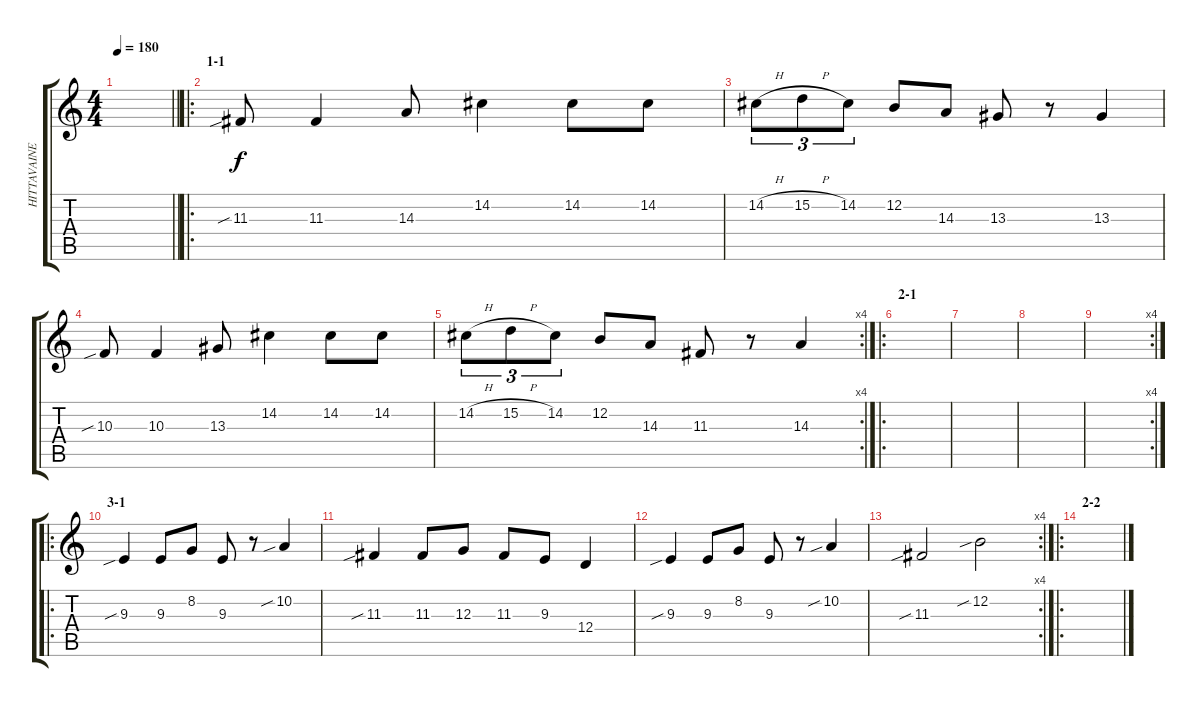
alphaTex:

\track ("HITTAVAINEN" "HITTAVAINE") {instrument violin}
\staff {score tabs}
\tuning (E4 B3 G3 D3 A2 E2) {hide}
\ts (4 4)
\tempo 180
\clef g2
\barLineRight lightlight
\ks c
|
\ro
\section ("" "1-1")
11.3{sib}.8 11.3.4 14.3.8 14.2.4 14.2.8 14.2.8 |
14.2{h}.8{tu (3 2)} 15.2{h}.8{tu (3 2)} 14.2.8{tu (3 2)} 12.2.8 14.3.8 13.3.8 r.8 13.3.4 |
10.3{sib}.8 10.3.4 13.3.8 14.2.4 14.2.8 14.2.8 |
\rc 4
14.2{h}.8{tu (3 2)} 15.2{h}.8{tu (3 2)} 14.2.8{tu (3 2)} 12.2.8 14.3.8 11.3.8 r.8 14.3.4 |
\ro
\section ("" "2-1")
|
|
|
\rc 4
|
\ro
\section ("" "3-1")
9.3{sib}.4 9.3.8 8.2.8 9.3.8 r.8 10.2{sib}.4 |
11.3{sib}.4 11.3.8 12.3.8 11.3.8 9.3.8 12.4.4 |
9.3{sib}.4 9.3.8 8.2.8 9.3.8 r.8 10.2{sib}.4 |
\rc 4
11.3{sib}.2 12.2{sib}.2 |
\ro
\section ("" "2-2")
